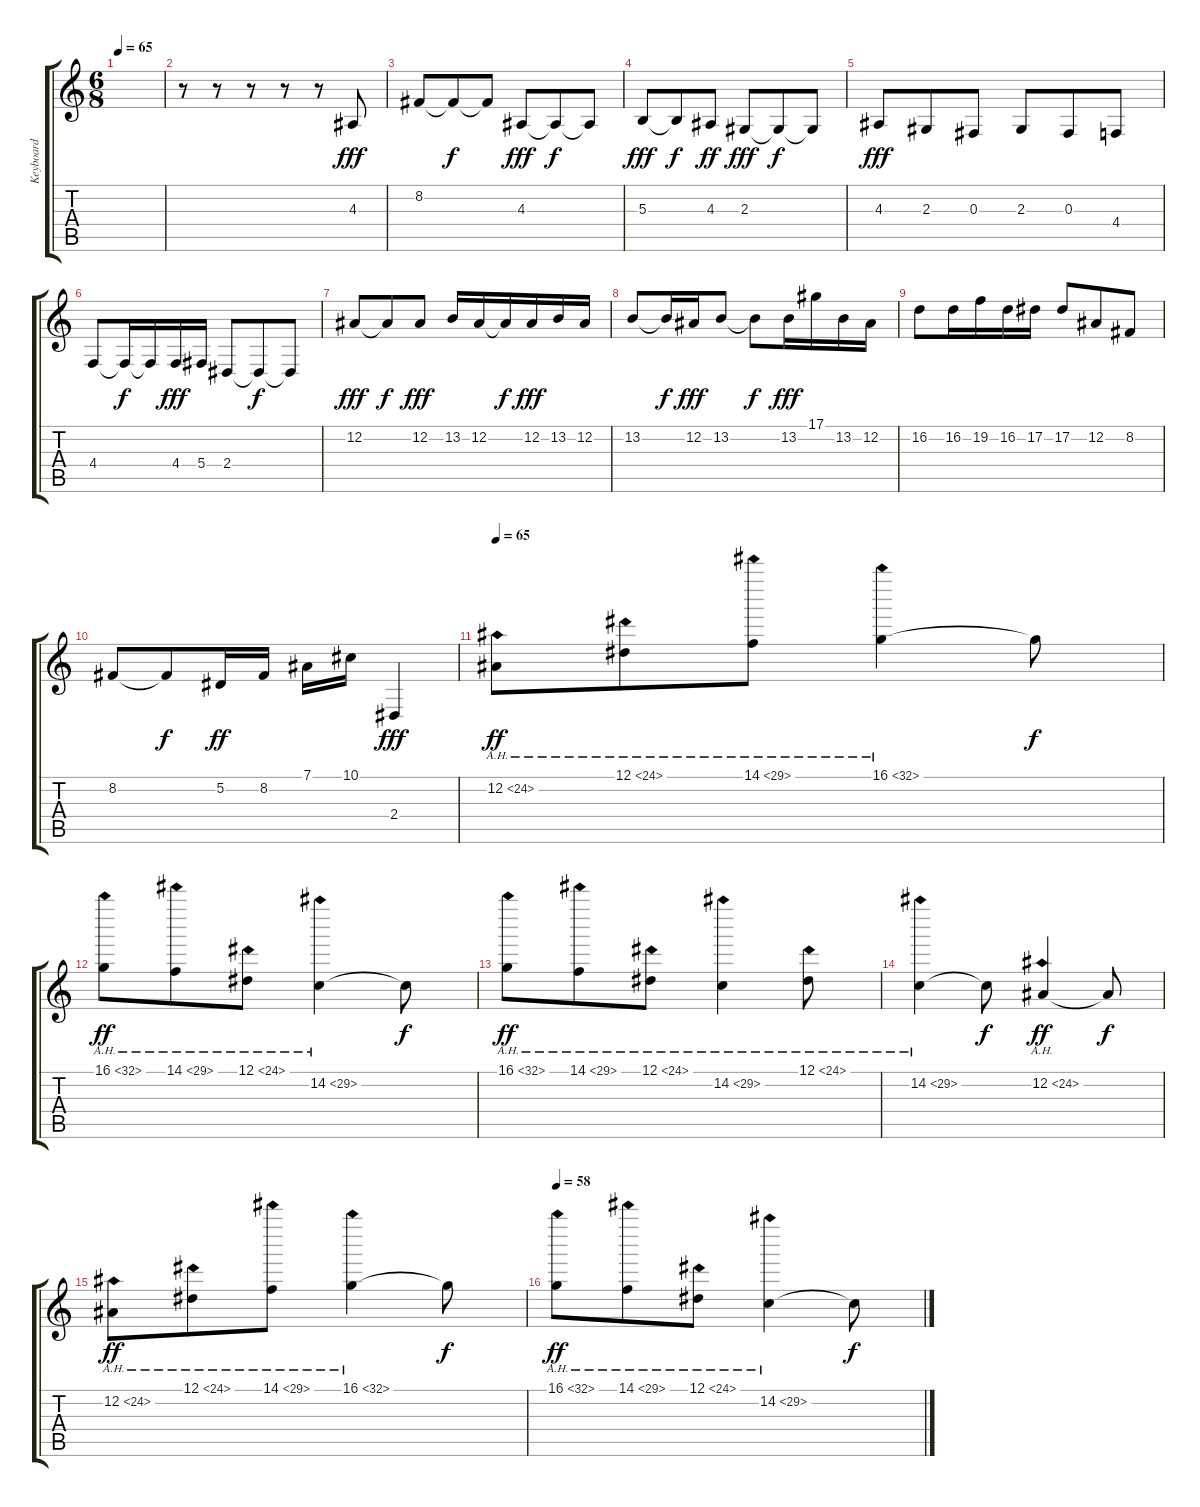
\track ("Keyboard" "Keyboard") {instrument drawbarorgan}
\staff {score tabs}
\tuning (Eb4 Bb3 Gb3 Db3 Ab2 Eb2) {hide}
\ts (6 8)
\tempo 65
\clef g2
\ks c
|
r.8 r.8 r.8 r.8 r.8 4.3.8{dy fff volume 13 instrument tenorsax} |
8.2.8 8.2{t}.8{dy f} 8.2{t}.8 4.3.8{dy fff} 4.3{t}.8{dy f} 4.3{t}.8 |
5.3.8{dy fff} 5.3{t}.8{dy f} 4.3.8{dy ff} 2.3.8{dy fff} 2.3{t}.8{dy f} 2.3{t}.8 |
4.3.8{dy fff} 2.3.8 0.3.8 2.3.8 0.3.8 4.4.8 |
4.4.8 4.4{t}.16{dy f} 4.4{t}.16 4.4.16{dy fff} 5.4.16 2.4.8 2.4{t}.8{dy f} 2.4{t}.8 |
12.2.8{dy fff} 12.2{t}.8{dy f} 12.2.8{dy fff} 13.2.16 12.2.16 12.2{t}.16{dy f} 12.2.16{dy fff} 13.2.16 12.2.16 |
13.2.8 13.2{t}.16{dy f} 12.2.16{dy fff} 13.2.8 13.2{t}.8{dy f} 13.2.16{dy fff} 17.1.16 13.2.16 12.2.16 |
16.2.8 16.2.16 19.2.16 16.2.16 17.2.16 17.2.8 12.2.8 8.2.8 |
8.2.8 8.2{t}.8{dy f} 5.2.16{dy ff} 8.2.16 7.1.16 10.1.16 2.4.4{dy fff} |
\tempo 65
12.2{ah 12}.8{dy ff volume 14 balance 8 instrument drawbarorgan} 12.1{ah 12}.8 14.1{ah 15}.8 16.1{ah 16}.4 16.1{t}.8{dy f} |
16.1{ah 16}.8{dy ff} 14.1{ah 15}.8 12.1{ah 12}.8 14.2{ah 15}.4 14.2{t}.8{dy f} |
16.1{ah 16}.8{dy ff} 14.1{ah 15}.8 12.1{ah 12}.8 14.2{ah 15}.4 12.1{ah 12}.8 |
14.2{ah 15}.4 14.2{t}.8{dy f} 12.2{ah 12}.4{dy ff} 12.2{t}.8{dy f} |
12.2{ah 12}.8{dy ff} 12.1{ah 12}.8 14.1{ah 15}.8 16.1{ah 16}.4 16.1{t}.8{dy f} |
\tempo 58
16.1{ah 16}.8{dy ff} 14.1{ah 15}.8 12.1{ah 12}.8 14.2{ah 15}.4 14.2{t}.8{dy f}
